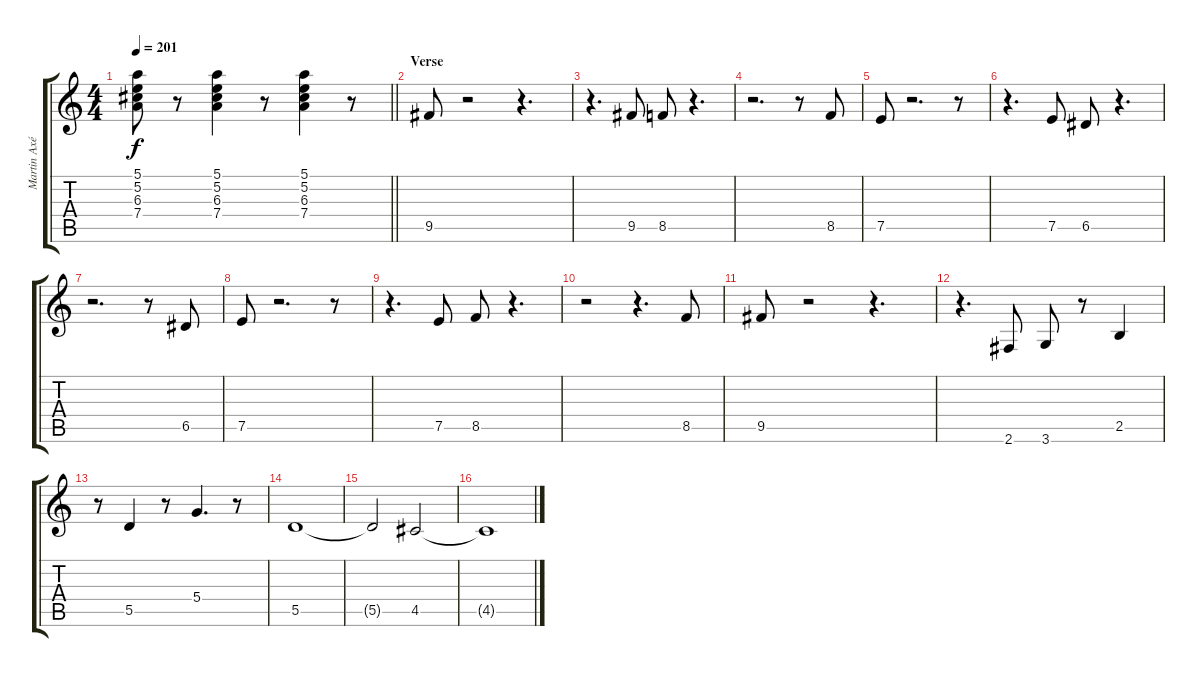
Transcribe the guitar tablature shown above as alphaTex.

\track ("Martin Axén" "Martin Axé") {instrument distortionguitar}
\staff {score tabs}
\tuning (E4 B3 G3 D3 A2 E2) {hide}
\ts (4 4)
\tempo 201
\clef g2
\barLineRight lightlight
\ks c
(5.1{t} 5.2{t} 6.3{t} 7.4{t}).8{dy f} r.8 (5.1 5.2 6.3 7.4).4 r.8 (5.1 5.2 6.3 7.4).4 r.8 |
\section ("" "Verse")
9.5.8 r.2 r.4{d} |
r.4{d} 9.5.8 8.5.8 r.4{d} |
r.2{d} r.8 8.5.8 |
7.5.8 r.2{d} r.8 |
r.4{d} 7.5.8 6.5.8 r.4{d} |
r.2{d} r.8 6.5.8 |
7.5.8 r.2{d} r.8 |
r.4{d} 7.5.8 8.5.8 r.4{d} |
r.2 r.4{d} 8.5.8 |
9.5.8 r.2 r.4{d} |
r.4{d} 2.6.8 3.6.8 r.8 2.5.4 |
r.8 5.5.4 r.8 5.4.4{d} r.8 |
5.5.1 |
5.5{t}.2 4.5.2 |
4.5{t}.1
